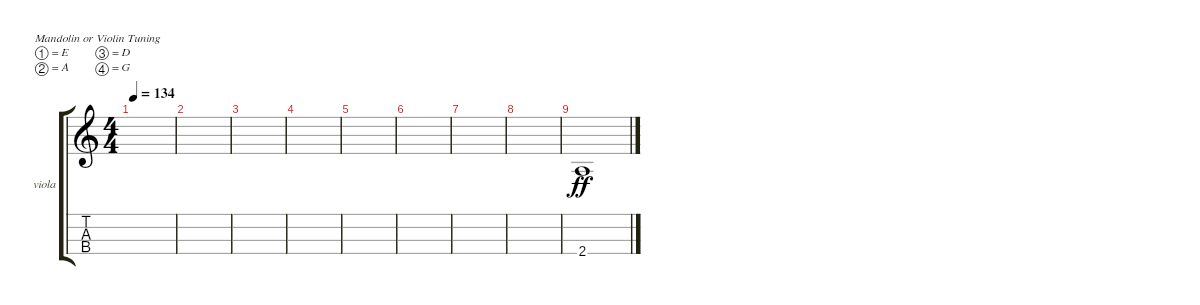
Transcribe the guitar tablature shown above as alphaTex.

\defaultSystemsLayout 4
\bracketExtendMode groupsimilarinstruments
\firstSystemTrackNameOrientation horizontal
\otherSystemsTrackNameOrientation horizontal
\track ("viola" "viola") {instrument violin}
\staff {score tabs}
\tuning (E5 A4 D4 G3)
\ts (4 4)
\tempo 134
\clef g2
\scale
0.333333
\ks c
|
\scale
0.333333 |
\scale
0.333333 |
\scale
0.333333 |
\scale
0.333333 |
\scale
0.333333 |
\scale
0.333333 |
\scale
0.333333 |
\scale
0.333333 2.4.1{dy ff} |
\scale
0.333333 |
\scale
0.333333 |
\scale
0.333333 |
\scale
0.333333 |
\scale
0.333333 |
\scale
0.333333 |
\scale
0.333333
